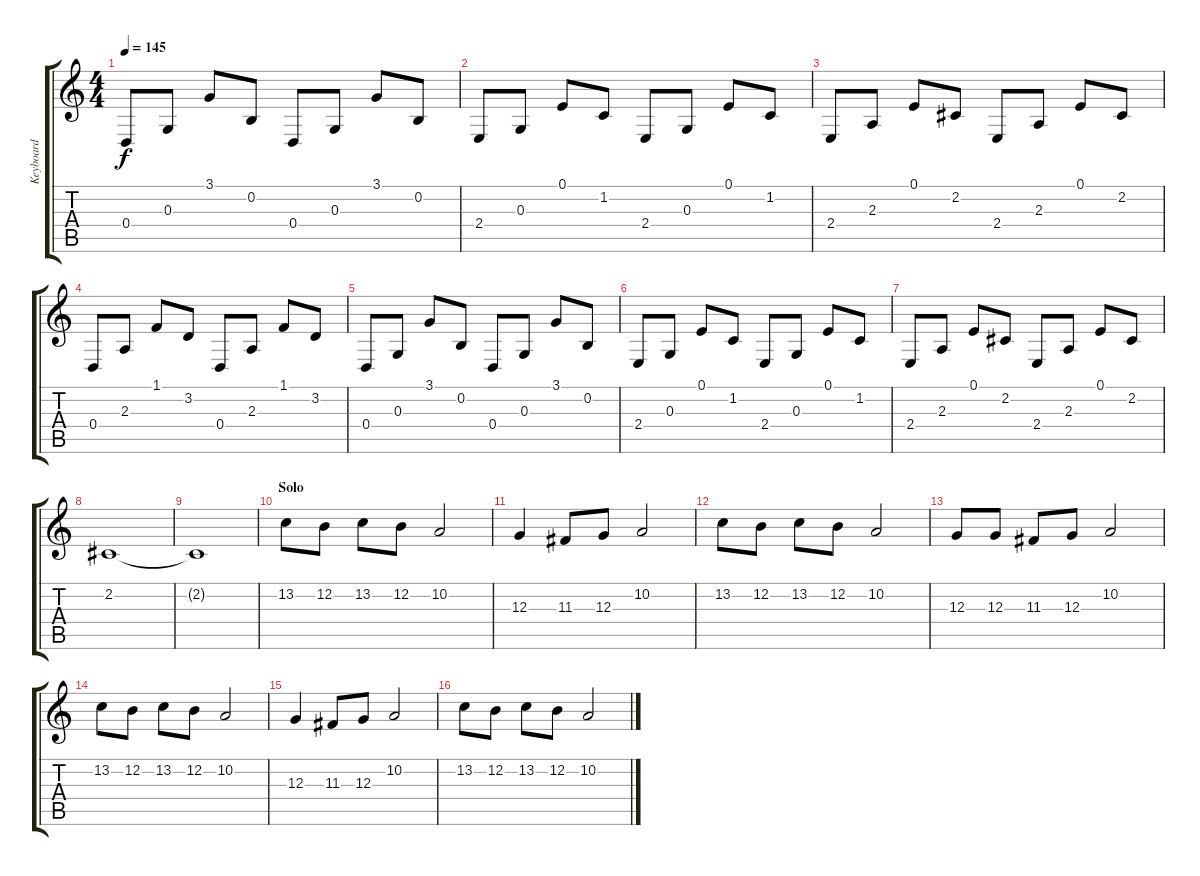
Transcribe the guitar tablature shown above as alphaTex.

\track ("Keyboard" "Keyboard") {instrument electricgrandpiano}
\staff {score tabs}
\tuning (E4 B3 G3 D3 A2 E2) {hide}
\ts (4 4)
\tempo 145
\clef g2
\ks c
0.4.8{dy f} 0.3.8 3.1.8 0.2.8 0.4.8 0.3.8 3.1.8 0.2.8 |
2.4.8 0.3.8 0.1.8 1.2.8 2.4.8 0.3.8 0.1.8 1.2.8 |
2.4.8 2.3.8 0.1.8 2.2.8 2.4.8 2.3.8 0.1.8 2.2.8 |
0.4.8 2.3.8 1.1.8 3.2.8 0.4.8 2.3.8 1.1.8 3.2.8 |
0.4.8 0.3.8 3.1.8 0.2.8 0.4.8 0.3.8 3.1.8 0.2.8 |
2.4.8 0.3.8 0.1.8 1.2.8 2.4.8 0.3.8 0.1.8 1.2.8 |
2.4.8 2.3.8 0.1.8 2.2.8 2.4.8 2.3.8 0.1.8 2.2.8 |
2.2.1 |
2.2{t}.1 |
\section ("" "Solo")
13.2.8{volume 13} 12.2.8 13.2.8 12.2.8 10.2.2 |
12.3.4 11.3.8 12.3.8 10.2.2 |
13.2.8 12.2.8 13.2.8 12.2.8 10.2.2 |
12.3.8 12.3.8 11.3.8 12.3.8 10.2.2 |
13.2.8 12.2.8 13.2.8 12.2.8 10.2.2 |
12.3.4 11.3.8 12.3.8 10.2.2 |
13.2.8 12.2.8 13.2.8 12.2.8 10.2.2
